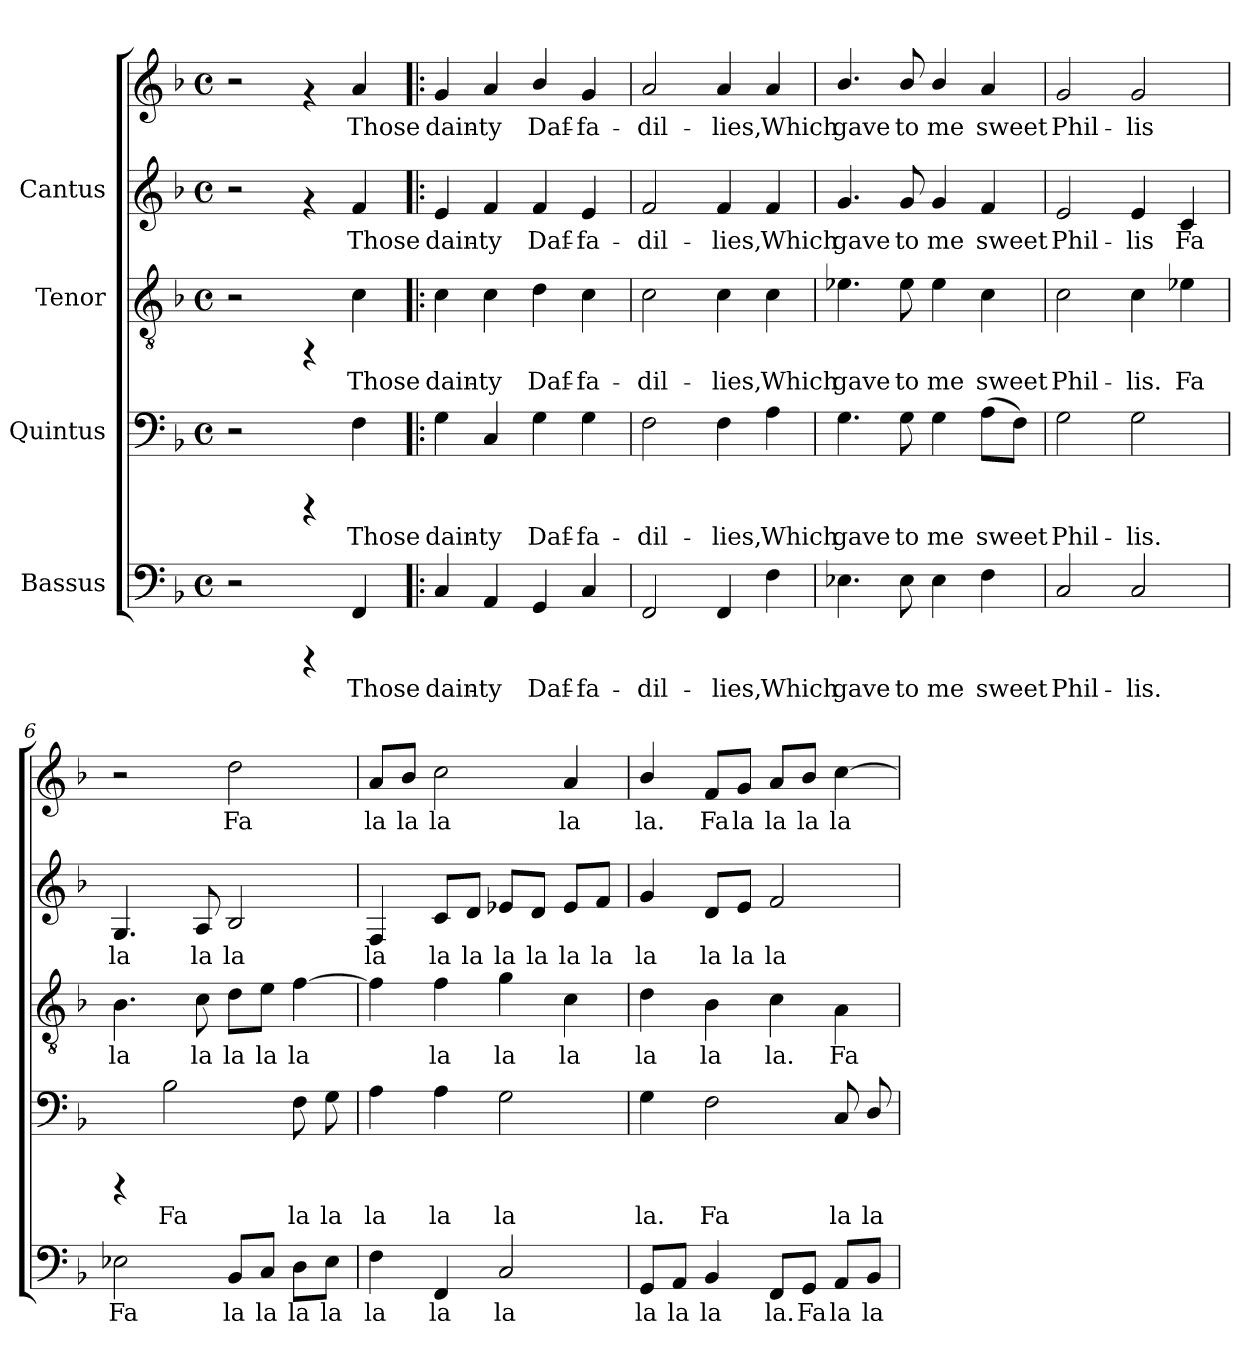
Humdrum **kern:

**kern	**text	**kern	**text	**kern	**text	**kern	**text	**kern	**text
*part4	*part4	*part3	*part3	*part2	*part2	*part1	*part1	*part1	*part1
*staff5	*staff5	*staff4	*staff4	*staff3	*staff3	*staff2	*staff2	*staff1	*staff1
*I"Bassus	*	*I"Quintus	*	*I"Tenor	*	*I"Cantus	*	*	*
!!LO:PB:g=z
*stria5	*	*stria5	*	*stria5	*	*stria5	*	*stria5	*
*clefF4	*	*clefF4	*	*clefGv2	*	*clefG2	*	*clefG2	*
*k[b-]	*	*k[b-]	*	*k[b-]	*	*k[b-]	*	*k[b-]	*
*F:	*	*F:	*	*F:	*	*F:	*	*F:	*
*M4/4	*	*M4/4	*	*M4/4	*	*M4/4	*	*M4/4	*
*met(c)	*	*met(c)	*	*met(c)	*	*met(c)	*	*met(c)	*
*MM144	*	*MM144	*	*MM144	*	*MM144	*	*MM144	*
=1	=1	=1	=1	=1	=1	=1	=1	=1	=1
2r	.	2r	.	2r	.	2r	.	2r	.
4rCCC	.	4rCCC	.	4rFF	.	4rf	.	4rf	.
!	!LO:LY:b:cj	!	!LO:LY:b:cj	!	!LO:LY:b:cj	!	!LO:LY:b:cj	!	!LO:LY:b:cj
4FF/	Those	4F\	Those	4c\	Those	4f/	Those	4a/	Those
=2!|:	=2!|:	=2!|:	=2!|:	=2!|:	=2!|:	=2!|:	=2!|:	=2!|:	=2!|:
!	!LO:LY:b:cj	!	!LO:LY:b:cj	!	!LO:LY:b:cj	!	!LO:LY:b:cj	!	!LO:LY:b:cj
4C/	dain-	4G\	dain-	4c\	dain-	4e/	-dain-	4g/	dain-
!	!LO:LY:b:cj	!	!LO:LY:b:cj	!	!LO:LY:b:cj	!	!LO:LY:b:cj	!	!LO:LY:b:cj
4AA/	-ty	4C/	-ty	4c\	-ty	4f/	-ty	4a/	-ty
!	!LO:LY:b:cj	!	!LO:LY:b:cj	!	!LO:LY:b:cj	!	!LO:LY:b:cj	!	!LO:LY:b:cj
4GG/	Daf-	4G\	Daf-	4d\	Daf-	4f/	Daf-	4b-/	Daf-
!	!LO:LY:b:cj	!	!LO:LY:b:cj	!	!LO:LY:b:cj	!	!LO:LY:b:cj	!	!LO:LY:b:cj
4C/	-fa-	4G\	-fa-	4c\	-fa-	4e/	-fa-	4g/	-fa-
=3	=3	=3	=3	=3	=3	=3	=3	=3	=3
!	!LO:LY:b:cj	!	!LO:LY:b:cj	!	!LO:LY:b:cj	!	!LO:LY:b:cj	!	!LO:LY:b:cj
2FF/	-dil-	2F\	-dil-	2c\	-dil-	2f/	dil-	2a/	-dil-
!	!LO:LY:b:cj	!	!LO:LY:b:cj	!	!LO:LY:b:cj	!	!LO:LY:b:cj	!	!LO:LY:b:cj
4FF/	-lies,	4F\	-lies,	4c\	-lies,	4f/	-lies,	4a/	-lies,
!	!LO:LY:b:cj	!	!LO:LY:b:cj	!	!LO:LY:b:cj	!	!LO:LY:b:cj	!	!LO:LY:b:cj
4F\	Which	4A\	Which	4c\	Which	4f/	Which	4a/	Which
=4	=4	=4	=4	=4	=4	=4	=4	=4	=4
!	!LO:LY:b:cj	!	!LO:LY:b:cj	!	!LO:LY:b:cj	!	!LO:LY:b:cj	!	!LO:LY:b:cj
4.E-X\	gave	4.G\	gave	4.e-X\	gave	4.g/	gave	4.b-/	gave
!	!LO:LY:b:cj	!	!LO:LY:b:cj	!	!LO:LY:b:cj	!	!LO:LY:b:cj	!	!LO:LY:b:cj
8E-\	to	8G\	to	8e-\	to	8g/	to	8b-/	to
!	!LO:LY:b:cj	!	!LO:LY:b:cj	!	!LO:LY:b:cj	!	!LO:LY:b:cj	!	!LO:LY:b:cj
4E-\	me	4G\	me	4e-\	me	4g/	me	4b-/	me
!	!LO:LY:b:cj	!	!LO:LY:b:cj	!	!LO:LY:b:cj	!	!LO:LY:b:cj	!	!LO:LY:b:cj
4F\	sweet	(>8A\L	sweet	4c\	sweet	4f/	sweet	4a/	sweet
!	!	!	!LO:LY:b:cj	!	!	!	!	!	!
.	.	8F\J)	.	.	.	.	.	.	.
=5	=5	=5	=5	=5	=5	=5	=5	=5	=5
!	!LO:LY:b:cj	!	!LO:LY:b:cj	!	!LO:LY:b:cj	!	!LO:LY:b:cj	!	!LO:LY:b:cj
2C/	Phil-	2G\	Phil-	2c\	Phil-	2e/	Phil-	2g/	Phil-
!	!LO:LY:b:cj	!	!LO:LY:b:cj	!	!LO:LY:b:cj	!	!LO:LY:b:cj	!	!LO:LY:b:cj
2C/	-lis.	2G\	-lis.	4c\	-lis.	4e/	-lis	2g/	-lis
!	!	!	!	!	!LO:LY:b:cj	!	!LO:LY:b:cj	!	!
.	.	.	.	4e-X\	Fa	4c/	Fa	.	.
!!LO:LB:g=z
=6	=6	=6	=6	=6	=6	=6	=6	=6	=6
!	!LO:LY:b:cj	!	!	!	!LO:LY:b:cj	!	!LO:LY:b:cj	!	!
2E-X\	Fa	4rCCC	.	4.B-\	la	4.G/	la	2r	.
!	!	!	!LO:LY:b:cj	!	!	!	!	!	!
.	.	2B-\	Fa	.	.	.	.	.	.
!	!	!	!	!	!LO:LY:b:cj	!	!LO:LY:b:cj	!	!
.	.	.	.	8c\	la	8A/	la	.	.
!	!LO:LY:b:cj	!	!	!	!LO:LY:b:cj	!	!LO:LY:b:cj	!	!LO:LY:b:cj
8BB-/L	la	.	.	8d\L	la	2B-/	la	2dd\	Fa
!	!LO:LY:b:cj	!	!	!	!LO:LY:b:cj	!	!	!	!
8C/J	la	.	.	8e\J	la	.	.	.	.
!	!LO:LY:b:cj	!	!LO:LY:b:cj	!	!LO:LY:b:cj	!	!	!	!
8D\L	la	8F\	la	[>4f\	la	.	.	.	.
!	!LO:LY:b:cj	!	!LO:LY:b:cj	!	!	!	!	!	!
8E-\J	la	8G\	la	.	.	.	.	.	.
=7	=7	=7	=7	=7	=7	=7	=7	=7	=7
!	!LO:LY:b:cj	!	!LO:LY:b:cj	!	!LO:LY:b:cj	!	!LO:LY:b:cj	!	!LO:LY:b:cj
4F\	la	4A\	la	4f\]	.	4F/	la	8a/L	la
!	!	!	!	!	!	!	!	!	!LO:LY:b:cj
.	.	.	.	.	.	.	.	8b-/J	la
!	!LO:LY:b:cj	!	!LO:LY:b:cj	!	!LO:LY:b:cj	!	!LO:LY:b:cj	!	!LO:LY:b:cj
4FF/	la	4A\	la	4f\	la	8c/L	la	2cc\	la
!	!	!	!	!	!	!	!LO:LY:b:cj	!	!
.	.	.	.	.	.	8d/J	la	.	.
!	!LO:LY:b:cj	!	!LO:LY:b:cj	!	!LO:LY:b:cj	!	!LO:LY:b:cj	!	!
2C/	la	2G\	la	4g\	la	8e-X/L	la	.	.
!	!	!	!	!	!	!	!LO:LY:b:cj	!	!
.	.	.	.	.	.	8d/J	la	.	.
!	!	!	!	!	!LO:LY:b:cj	!	!LO:LY:b:cj	!	!LO:LY:b:cj
.	.	.	.	4c\	la	8e-/L	la	4a/	la
!	!	!	!	!	!	!	!LO:LY:b:cj	!	!
.	.	.	.	.	.	8f/J	la	.	.
=8	=8	=8	=8	=8	=8	=8	=8	=8	=8
!	!LO:LY:b:cj	!	!LO:LY:b:cj	!	!LO:LY:b:cj	!	!LO:LY:b:cj	!	!LO:LY:b:cj
8GG/L	la	4G\	la.	4d\	la	4g/	la	4b-/	la.
!	!LO:LY:b:cj	!	!	!	!	!	!	!	!
8AA/J	la	.	.	.	.	.	.	.	.
!	!LO:LY:b:cj	!	!LO:LY:b:cj	!	!LO:LY:b:cj	!	!LO:LY:b:cj	!	!LO:LY:b:cj
4BB-/	la	2F\	Fa	4B-\	la	8d/L	la	8f/L	Fa
!	!	!	!	!	!	!	!LO:LY:b:cj	!	!LO:LY:b:cj
.	.	.	.	.	.	8e/J	la	8g/J	la
!	!LO:LY:b:cj	!	!	!	!LO:LY:b:cj	!	!LO:LY:b:cj	!	!LO:LY:b:cj
8FF/L	la.	.	.	4c\	la.	2f/	la	8a/L	la
!	!LO:LY:b:cj	!	!	!	!	!	!	!	!LO:LY:b:cj
8GG/J	Fa	.	.	.	.	.	.	8b-/J	la
!	!LO:LY:b:cj	!	!LO:LY:b:cj	!	!LO:LY:b:cj	!	!	!	!LO:LY:b:cj
8AA/L	la	8C/	la	4A\	Fa	.	.	[>4cc\	la
!	!LO:LY:b:cj	!	!LO:LY:b:cj	!	!	!	!	!	!
8BB-/J	la	8D/	la	.	.	.	.	.	.
=	=	=	=	=	=	=	=	=	=
*-	*-	*-	*-	*-	*-	*-	*-	*-	*-
